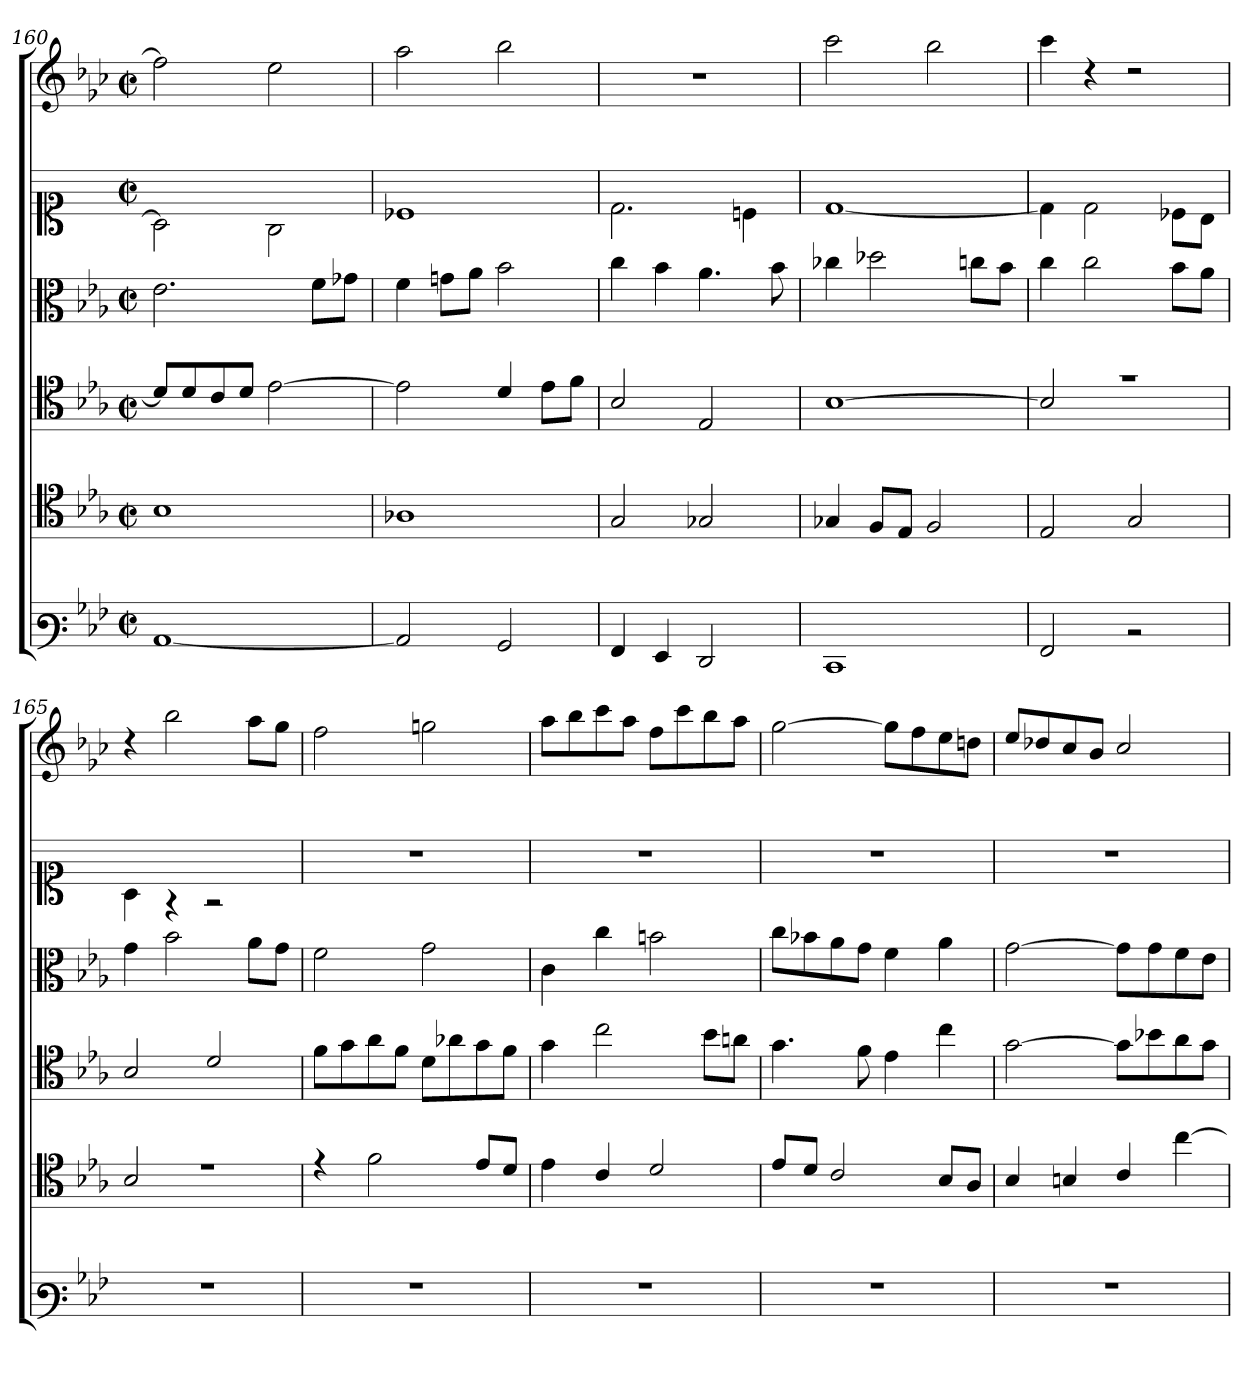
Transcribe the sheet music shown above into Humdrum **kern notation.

**kern	**kern	**kern	**kern	**kern	**kern
*part6	*part5	*part4	*part3	*part2	*part1
*staff6	*staff5	*staff4	*staff3	*staff2	*staff1
*clefF3	*clefC4	*clefC4	*clefC3	*clefC1	*clefG3
*k[b-e-a-]	*k[b-e-a-]	*k[b-e-a-]	*k[b-e-a-]	*	*k[b-e-a-]
*M2/2	*M2/2	*M2/2	*M2/2	*M2/2	*M2/2
*met(c|)	*met(c|)	*met(c|)	*met(c|)	*met(c|)	*met(c|)
=160	=160	=160	=160	=160	=160
[<1C	1B-	8d/L]	2.e-\	2A\]	2dd-\]
.	.	8d/	.	.	.
.	.	8c/	.	.	.
.	.	8d/J	.	.	.
.	.	[>2e-\	.	2G\	2cc\
.	.	.	8f\L	.	.
.	.	.	8g-X\J	.	.
=161	=161	=161	=161	=161	=161
2C/]	1A-X	2e-\]	4f\	1c-X	2ff\
.	.	.	8gn\L	.	.
.	.	.	8a-\J	.	.
2BB-/	.	4d/	2b-\	.	2gg\
.	.	8e-\L	.	.	.
.	.	8f\J	.	.	.
=162	=162	=162	=162	=162	=162
4AA-/	2G/	2B-/	4cc\	2.d\	1r
4GG/	.	.	4b-\	.	.
2FF/	2G-X/	2E-/	4.a-\	.	.
.	.	.	.	4cn\	.
.	.	.	8b-\	.	.
!!LO:LB:g=z
=163	=163	=163	=163	=163	=163
1EE-	4G-X/	[<1B-	4cc-X\	[>1d	2aa-\
.	8F/L	.	2dd-X\	.	.
.	8E-/J	.	.	.	.
.	2F/	.	.	.	2gg\
.	.	.	8ccn\L	.	.
.	.	.	8b-\J	.	.
=164	=164	=164	=164	=164	=164
*	*	*^	*	*	*
2AA-/	2E-/	2B-/]	1rg	4cc\	4d\]	4aa-\
.	.	.	.	2cc\	2d\	4rb
2rD	2G/	2ryy	.	.	.	2rb
.	.	.	.	8b-\L	8c-X\L	.
.	.	.	.	8a-\J	8B\J	.
*	*	*v	*v	*	*	*
=165	=165	=165	=165	=165	=165
*	*^	*	*	*	*
1r	2B-/	1re	2B-/	4g\	4A\	4rb
.	.	.	.	2b-\	4rF	2gg\
.	2ryy	.	2d/	.	2rG	.
.	.	.	.	8a-\L	.	8ff\L
.	.	.	.	8g\J	.	8ee-\J
*	*v	*v	*	*	*	*
=166	=166	=166	=166	=166	=166
1r	4rd	8f\L	2f\	1r	2dd\
.	.	8g\	.	.	.
.	2f\	8a-\	.	.	.
.	.	8f\J	.	.	.
.	.	8d\L	2g\	.	2een\
.	.	8a-X\	.	.	.
.	8e-/L	8g\	.	.	.
.	8d/J	8f\J	.	.	.
=167	=167	=167	=167	=167	=167
1r	4e-\	4g\	4c\	1r	8ff\L
.	.	.	.	.	8gg\
.	4c/	2cc\	4cc\	.	8aa-\
.	.	.	.	.	8ff\J
.	2d/	.	2bn\	.	8dd\L
.	.	.	.	.	8aa-\
.	.	8b-\L	.	.	8gg\
.	.	8an\J	.	.	8ff\J
=168	=168	=168	=168	=168	=168
1r	8e-/L	4.g\	8cc\L	1r	[>2ee-\
.	8d/J	.	8b-X\	.	.
.	2c/	.	8a-\	.	.
.	.	8f\	8g\J	.	.
.	.	4e-\	4f\	.	8ee-\L]
.	.	.	.	.	8dd\
.	8B-/L	4cc\	4a-\	.	8cc\
.	8A-/J	.	.	.	8bn\J
!!LO:LB:g=z
=169	=169	=169	=169	=169	=169
1r	4B-/	[>2g\	[>2g\	1r	8cc/L
.	.	.	.	.	8b-X/
.	4Bn/	.	.	.	8a-/
.	.	.	.	.	8g/J
.	4c/	8g\L]	8g\L]	.	2a-/
.	.	8b-X\	8g\	.	.
.	[>4cc\	8a-\	8f\	.	.
.	.	8g\J	8e-\J	.	.
=	=	=	=	=	=
*-	*-	*-	*-	*-	*-
